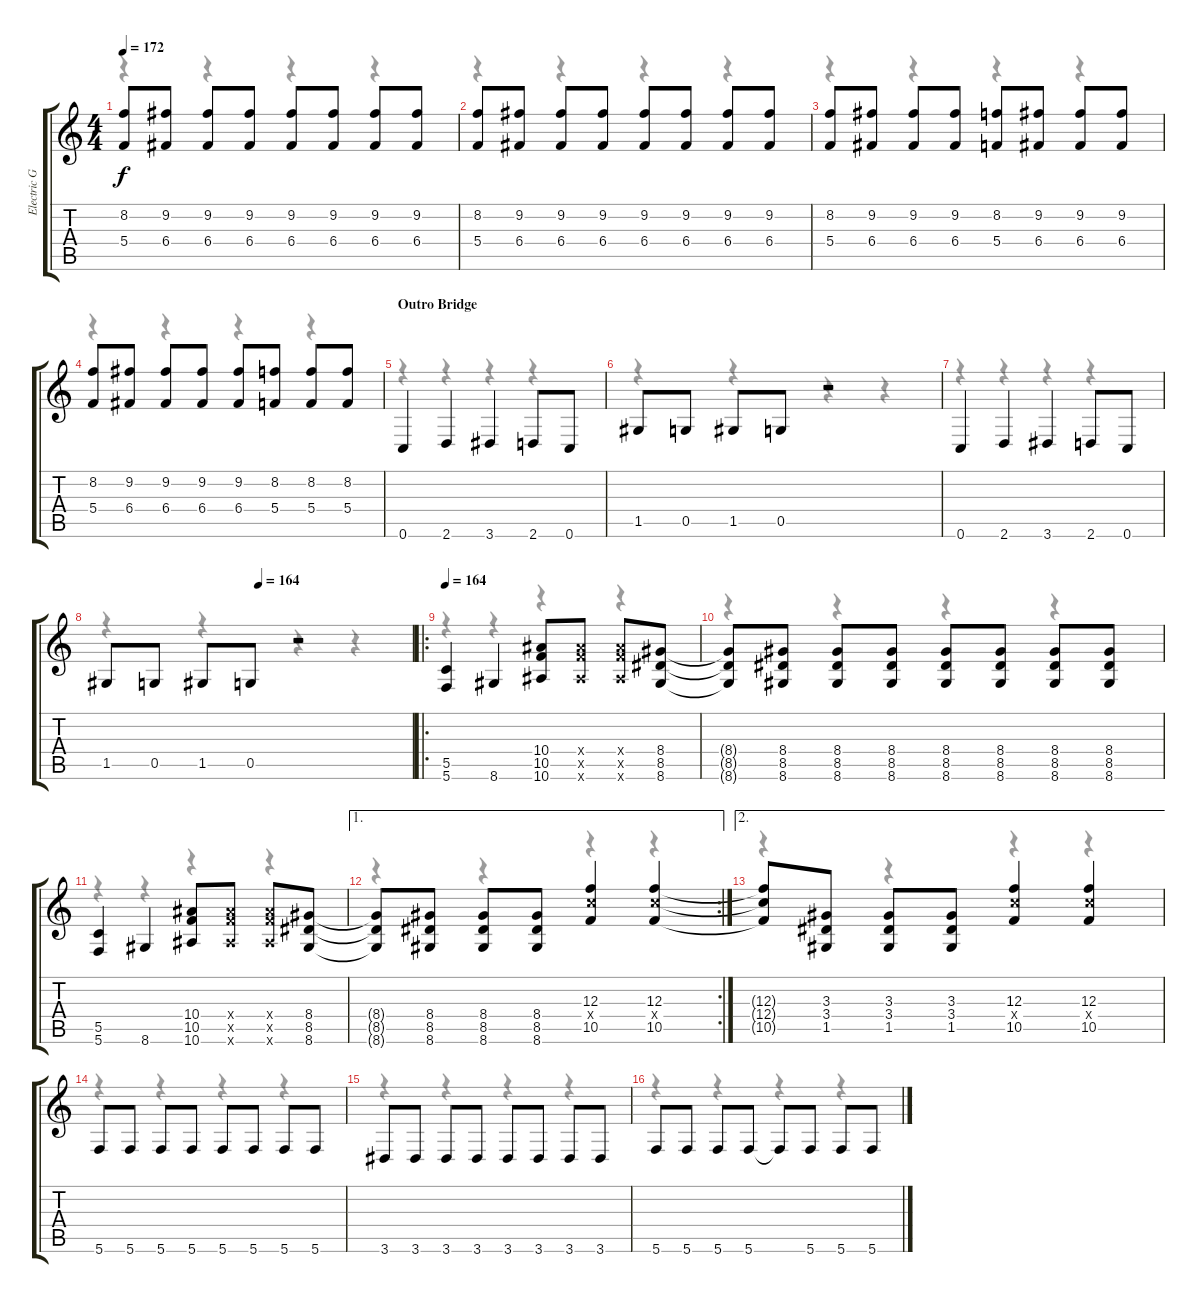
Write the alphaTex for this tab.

\track ("Electric Guitar I" "Electric G") {instrument electricguitarclean}
\staff {score tabs}
\tuning (D4 A3 F3 C3 G2 C2) {hide}
\voice
\ts (4 4)
\tempo 172
\clef g2
\ks c
(8.2 5.4).8{dy f} (9.2 6.4).8 (9.2 6.4).8 (9.2 6.4).8 (9.2 6.4).8 (9.2 6.4).8 (9.2 6.4).8 (9.2 6.4).8 |
(8.2 5.4).8 (9.2 6.4).8 (9.2 6.4).8 (9.2 6.4).8 (9.2 6.4).8 (9.2 6.4).8 (9.2 6.4).8 (9.2 6.4).8 |
(8.2 5.4).8 (9.2 6.4).8 (9.2 6.4).8 (9.2 6.4).8 (8.2 5.4).8 (9.2 6.4).8 (9.2 6.4).8 (9.2 6.4).8 |
(8.2 5.4).8 (9.2 6.4).8 (9.2 6.4).8 (9.2 6.4).8 (9.2 6.4).8 (8.2 5.4).8 (8.2 5.4).8 (8.2 5.4).8 |
\section ("" "Outro Bridge")
0.6.4 2.6.4 3.6.4 2.6.8 0.6.8 |
1.5.8 0.5.8 1.5.8 0.5.8 r.2 |
0.6.4 2.6.4 3.6.4 2.6.8 0.6.8 |
\tempo (164 0.5)
1.5.8 0.5.8 1.5.8 0.5.8 r.2 |
\ro
\tempo 164
(5.5 5.6).4 8.6.4 (10.4 10.5 10.6).8 (10.4{x} 10.5{x} 10.6{x}).8 (10.4{x} 10.5{x} 10.6{x}).8 (8.4 8.5 8.6).8 |
(8.4{t} 8.5{t} 8.6{t}).8 (8.4 8.5 8.6).8 (8.4 8.5 8.6).8 (8.4 8.5 8.6).8 (8.4 8.5 8.6).8 (8.4 8.5 8.6).8 (8.4 8.5 8.6).8 (8.4 8.5 8.6).8 |
(5.5 5.6).4 8.6.4 (10.4 10.5 10.6).8 (10.4{x} 10.5{x} 10.6{x}).8 (10.4{x} 10.5{x} 10.6{x}).8 (8.4 8.5 8.6).8 |
\ae 1
\rc 2
(8.4{t} 8.5{t} 8.6{t}).8 (8.4 8.5 8.6).8 (8.4 8.5 8.6).8 (8.4 8.5 8.6).8 (12.3 12.4{x} 10.5).4 (12.3 12.4{x} 10.5).4 |
\ae 2
(12.3{t} 12.4{t} 10.5{t}).8 (3.3 3.4 1.5).8 (3.3 3.4 1.5).8 (3.3 3.4 1.5).8 (12.3 12.4{x} 10.5).4 (12.3 12.4{x} 10.5).4 |
5.6.8 5.6.8 5.6.8 5.6.8 5.6.8 5.6.8 5.6.8 5.6.8 |
3.6.8 3.6.8 3.6.8 3.6.8 3.6.8 3.6.8 3.6.8 3.6.8 |
5.6.8 5.6.8 5.6.8 5.6.8 5.6{t}.8 5.6.8 5.6.8 5.6.8
\voice
\clef g2
\ottava regular
\simile none
\ks c
r.4{dy f} r.4 r.4 r.4 |
r.4 r.4 r.4 r.4 |
r.4 r.4 r.4 r.4 |
r.4 r.4 r.4 r.4 |
r.4 r.4 r.4 r.4 |
r.4 r.4 r.4 r.4 |
r.4 r.4 r.4 r.4 |
r.4 r.4 r.4 r.4 |
r.4 r.4 r.4 r.4 |
r.4 r.4 r.4 r.4 |
r.4 r.4 r.4 r.4 |
r.4 r.4 r.4 r.4 |
r.4 r.4 r.4 r.4 |
r.4 r.4 r.4 r.4 |
r.4 r.4 r.4 r.4 |
r.4 r.4 r.4 r.4
